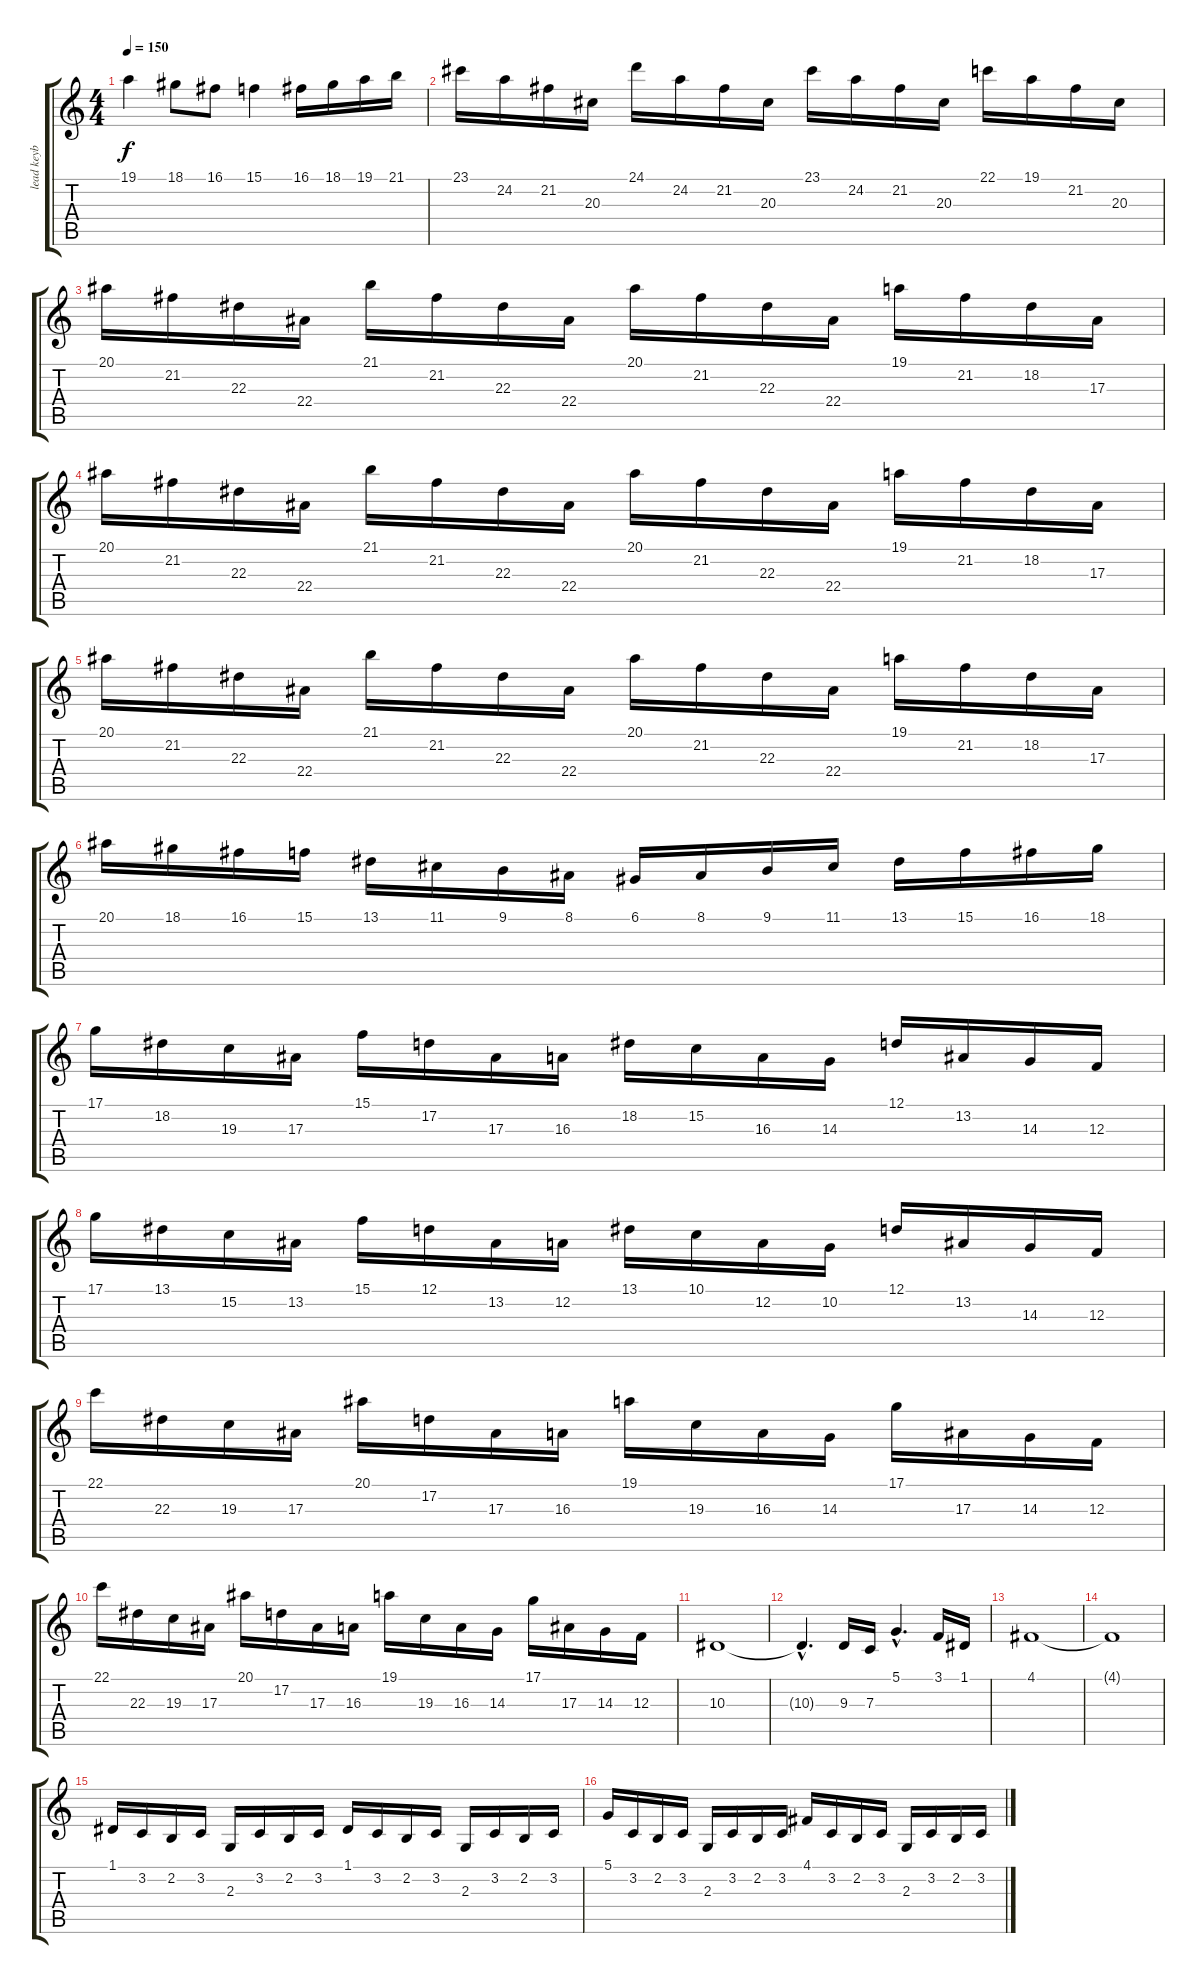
\track ("lead keyb" "lead keyb") {instrument lead2sawtooth}
\staff {score tabs}
\tuning (D4 A3 F3 C3 G2 D2) {hide}
\ts (4 4)
\tempo 150
\clef g2
\ks c
19.1.4{dy f} 18.1.8 16.1.8 15.1.4 16.1.16 18.1.16 19.1.16 21.1.16 |
23.1.16 24.2.16 21.2.16 20.3.16 24.1.16 24.2.16 21.2.16 20.3.16 23.1.16 24.2.16 21.2.16 20.3.16 22.1.16 19.1.16 21.2.16 20.3.16 |
20.1.16 21.2.16 22.3.16 22.4.16 21.1.16 21.2.16 22.3.16 22.4.16 20.1.16 21.2.16 22.3.16 22.4.16 19.1.16 21.2.16 18.2.16 17.3.16 |
20.1.16 21.2.16 22.3.16 22.4.16 21.1.16 21.2.16 22.3.16 22.4.16 20.1.16 21.2.16 22.3.16 22.4.16 19.1.16 21.2.16 18.2.16 17.3.16 |
20.1.16 21.2.16 22.3.16 22.4.16 21.1.16 21.2.16 22.3.16 22.4.16 20.1.16 21.2.16 22.3.16 22.4.16 19.1.16 21.2.16 18.2.16 17.3.16 |
20.1.16 18.1.16 16.1.16 15.1.16 13.1.16 11.1.16 9.1.16 8.1.16 6.1.16 8.1.16 9.1.16 11.1.16 13.1.16 15.1.16 16.1.16 18.1.16 |
17.1.16 18.2.16 19.3.16 17.3.16 15.1.16 17.2.16 17.3.16 16.3.16 18.2.16 15.2.16 16.3.16 14.3.16 12.1.16 13.2.16 14.3.16 12.3.16 |
17.1.16 13.1.16 15.2.16 13.2.16 15.1.16 12.1.16 13.2.16 12.2.16 13.1.16 10.1.16 12.2.16 10.2.16 12.1.16 13.2.16 14.3.16 12.3.16 |
22.1.16 22.3.16 19.3.16 17.3.16 20.1.16 17.2.16 17.3.16 16.3.16 19.1.16 19.3.16 16.3.16 14.3.16 17.1.16 17.3.16 14.3.16 12.3.16 |
22.1.16 22.3.16 19.3.16 17.3.16 20.1.16 17.2.16 17.3.16 16.3.16 19.1.16 19.3.16 16.3.16 14.3.16 17.1.16 17.3.16 14.3.16 12.3.16 |
10.3.1 |
10.3{hac t}.4{d} 9.3.16 7.3.16 5.1{hac}.4{d} 3.1.16 1.1.16 |
4.1.1 |
4.1{t}.1 |
1.1.16 3.2.16 2.2.16 3.2.16 2.3.16 3.2.16 2.2.16 3.2.16 1.1.16 3.2.16 2.2.16 3.2.16 2.3.16 3.2.16 2.2.16 3.2.16 |
5.1.16 3.2.16 2.2.16 3.2.16 2.3.16 3.2.16 2.2.16 3.2.16 4.1.16 3.2.16 2.2.16 3.2.16 2.3.16 3.2.16 2.2.16 3.2.16
